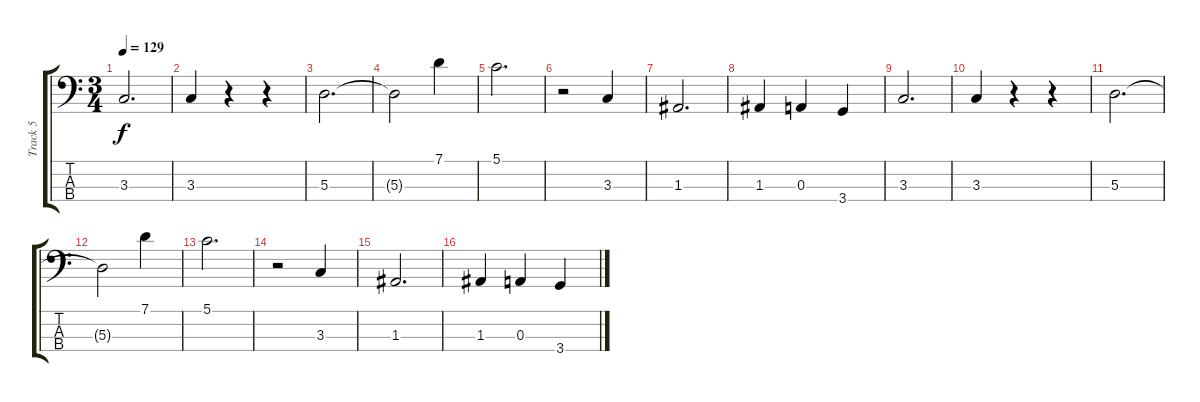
\track ("Track 5" "Track 5") {instrument electricbassfinger}
\staff {score tabs}
\tuning (G2 D2 A1 E1) {hide}
\ts (3 4)
\tempo 129
\clef f4
\ks c
3.3.2{d dy f} |
3.3.4 r.4 r.4 |
5.3.2{d} |
5.3{t}.2 7.1.4 |
5.1.2{d} |
r.2 3.3.4 |
1.3.2{d} |
1.3.4 0.3.4 3.4.4 |
3.3.2{d} |
3.3.4 r.4 r.4 |
5.3.2{d} |
5.3{t}.2 7.1.4 |
5.1.2{d} |
r.2 3.3.4 |
1.3.2{d} |
1.3.4 0.3.4 3.4.4
